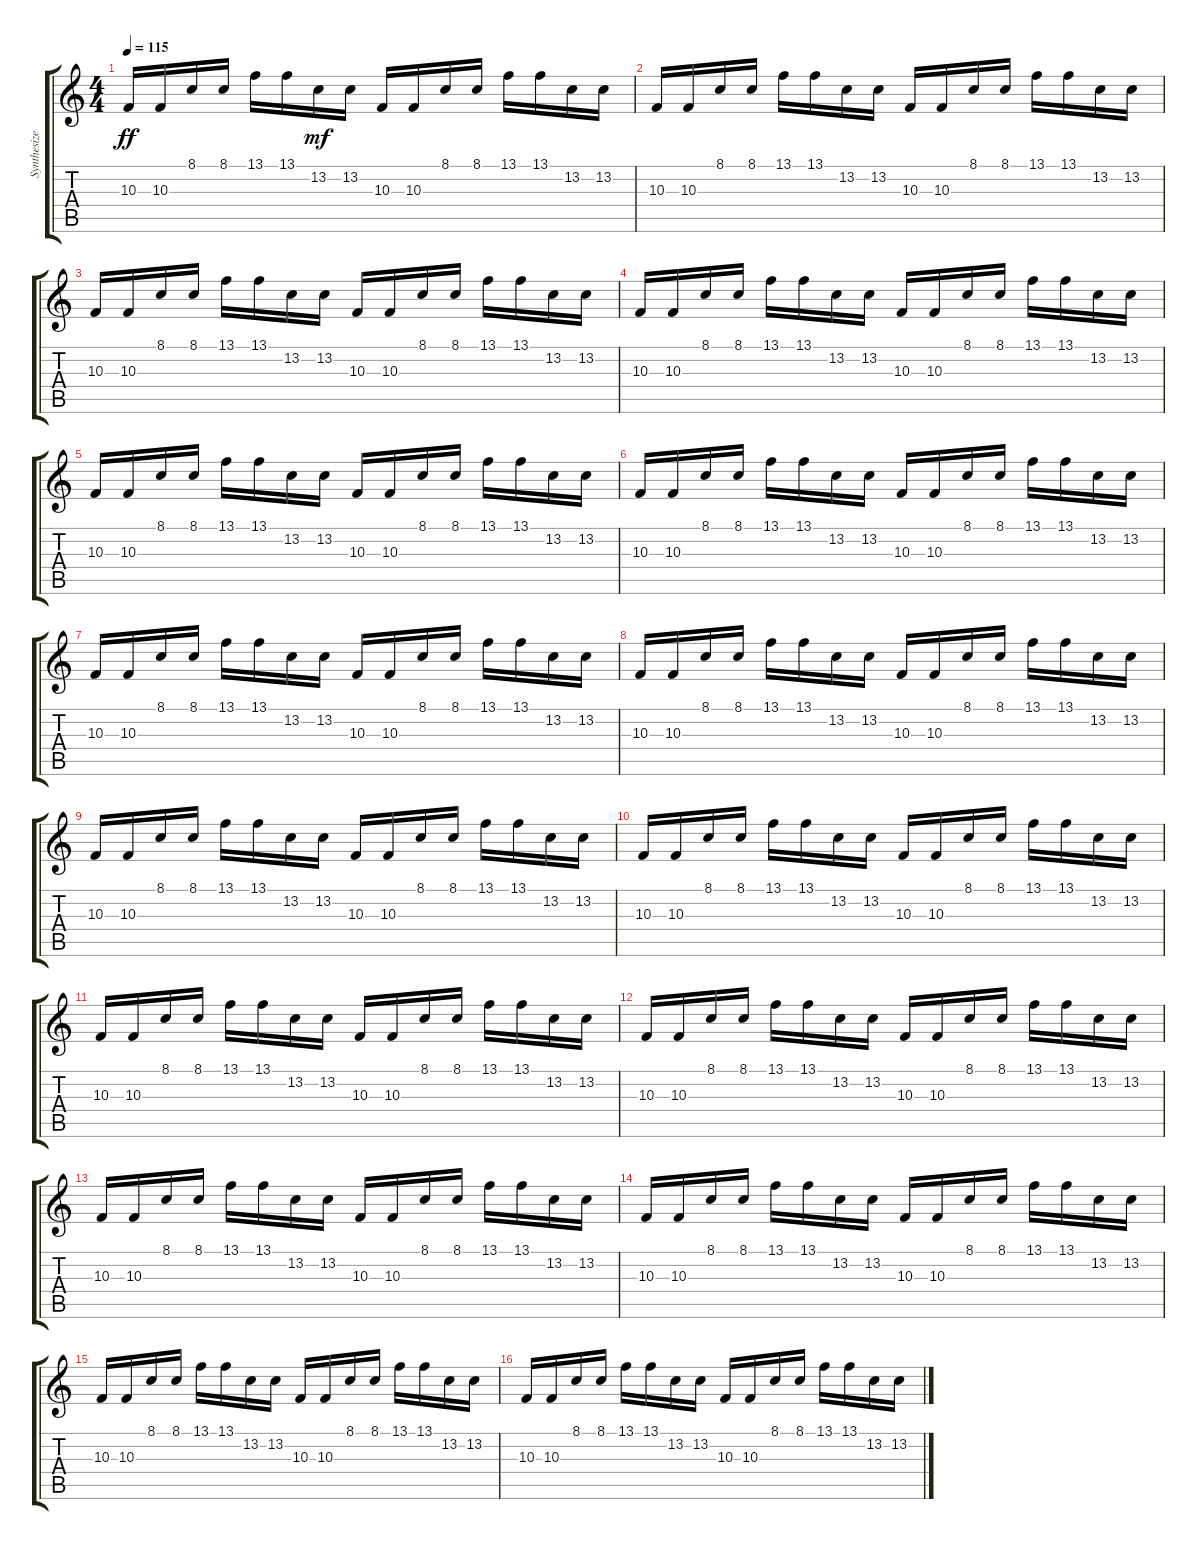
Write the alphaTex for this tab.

\track ("Synthesizer II" "Synthesize") {instrument lead8bassandlead}
\staff {score tabs}
\tuning (E4 B3 G3 D3 A2 E2) {hide}
\ts (4 4)
\tempo 115
\clef g2
\ks c
10.3.16{dy ff} 10.3.16 8.1.16 8.1.16 13.1.16 13.1.16 13.2.16{dy mf} 13.2.16 10.3.16 10.3.16 8.1.16 8.1.16 13.1.16 13.1.16 13.2.16 13.2.16 |
10.3.16 10.3.16 8.1.16 8.1.16 13.1.16 13.1.16 13.2.16 13.2.16 10.3.16 10.3.16 8.1.16 8.1.16 13.1.16 13.1.16 13.2.16 13.2.16 |
10.3.16 10.3.16 8.1.16 8.1.16 13.1.16 13.1.16 13.2.16 13.2.16 10.3.16 10.3.16 8.1.16 8.1.16 13.1.16 13.1.16 13.2.16 13.2.16 |
10.3.16 10.3.16 8.1.16 8.1.16 13.1.16 13.1.16 13.2.16 13.2.16 10.3.16 10.3.16 8.1.16 8.1.16 13.1.16 13.1.16 13.2.16 13.2.16 |
10.3.16 10.3.16 8.1.16 8.1.16 13.1.16 13.1.16 13.2.16 13.2.16 10.3.16 10.3.16 8.1.16 8.1.16 13.1.16 13.1.16 13.2.16 13.2.16 |
10.3.16 10.3.16 8.1.16 8.1.16 13.1.16 13.1.16 13.2.16 13.2.16 10.3.16 10.3.16 8.1.16 8.1.16 13.1.16 13.1.16 13.2.16 13.2.16 |
10.3.16 10.3.16 8.1.16 8.1.16 13.1.16 13.1.16 13.2.16 13.2.16 10.3.16 10.3.16 8.1.16 8.1.16 13.1.16 13.1.16 13.2.16 13.2.16 |
10.3.16 10.3.16 8.1.16 8.1.16 13.1.16 13.1.16 13.2.16 13.2.16 10.3.16 10.3.16 8.1.16 8.1.16 13.1.16 13.1.16 13.2.16 13.2.16 |
10.3.16 10.3.16 8.1.16 8.1.16 13.1.16 13.1.16 13.2.16 13.2.16 10.3.16 10.3.16 8.1.16 8.1.16 13.1.16 13.1.16 13.2.16 13.2.16 |
10.3.16 10.3.16 8.1.16 8.1.16 13.1.16 13.1.16 13.2.16 13.2.16 10.3.16 10.3.16 8.1.16 8.1.16 13.1.16 13.1.16 13.2.16 13.2.16 |
10.3.16 10.3.16 8.1.16 8.1.16 13.1.16 13.1.16 13.2.16 13.2.16 10.3.16 10.3.16 8.1.16 8.1.16 13.1.16 13.1.16 13.2.16 13.2.16 |
10.3.16 10.3.16 8.1.16 8.1.16 13.1.16 13.1.16 13.2.16 13.2.16 10.3.16 10.3.16 8.1.16 8.1.16 13.1.16 13.1.16 13.2.16 13.2.16 |
10.3.16 10.3.16 8.1.16 8.1.16 13.1.16 13.1.16 13.2.16 13.2.16 10.3.16 10.3.16 8.1.16 8.1.16 13.1.16 13.1.16 13.2.16 13.2.16 |
10.3.16 10.3.16 8.1.16 8.1.16 13.1.16 13.1.16 13.2.16 13.2.16 10.3.16 10.3.16 8.1.16 8.1.16 13.1.16 13.1.16 13.2.16 13.2.16 |
10.3.16 10.3.16 8.1.16 8.1.16 13.1.16 13.1.16 13.2.16 13.2.16 10.3.16 10.3.16 8.1.16 8.1.16 13.1.16 13.1.16 13.2.16 13.2.16 |
10.3.16 10.3.16 8.1.16 8.1.16 13.1.16 13.1.16 13.2.16 13.2.16 10.3.16 10.3.16 8.1.16 8.1.16 13.1.16 13.1.16 13.2.16 13.2.16
